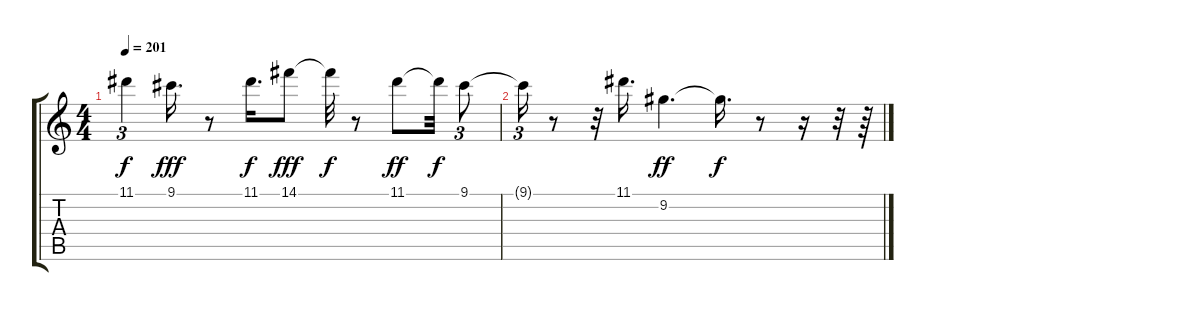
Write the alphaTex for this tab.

\track "" {instrument synthbass2}
\staff {score tabs}
\tuning (E4 B3 G3 D3 A2 E2) {hide}
\ts (4 4)
\tempo 201
\clef g2
\ks c
11.1{t}.4{tu (3 2) dy f} 9.1.16{d dy fff} r.8 11.1.16{d dy f} 14.1.8{dy fff} 14.1{t}.32{dy f} r.8 11.1.8{dy ff} 11.1{t}.32{dy f} 9.1.8{tu (3 2)} |
9.1{t}.16{tu (3 2)} r.8 r.32 11.1.16{d} 9.2.4{d dy ff} 9.2{t}.16{d dy f} r.8 r.16 r.32 r.64
